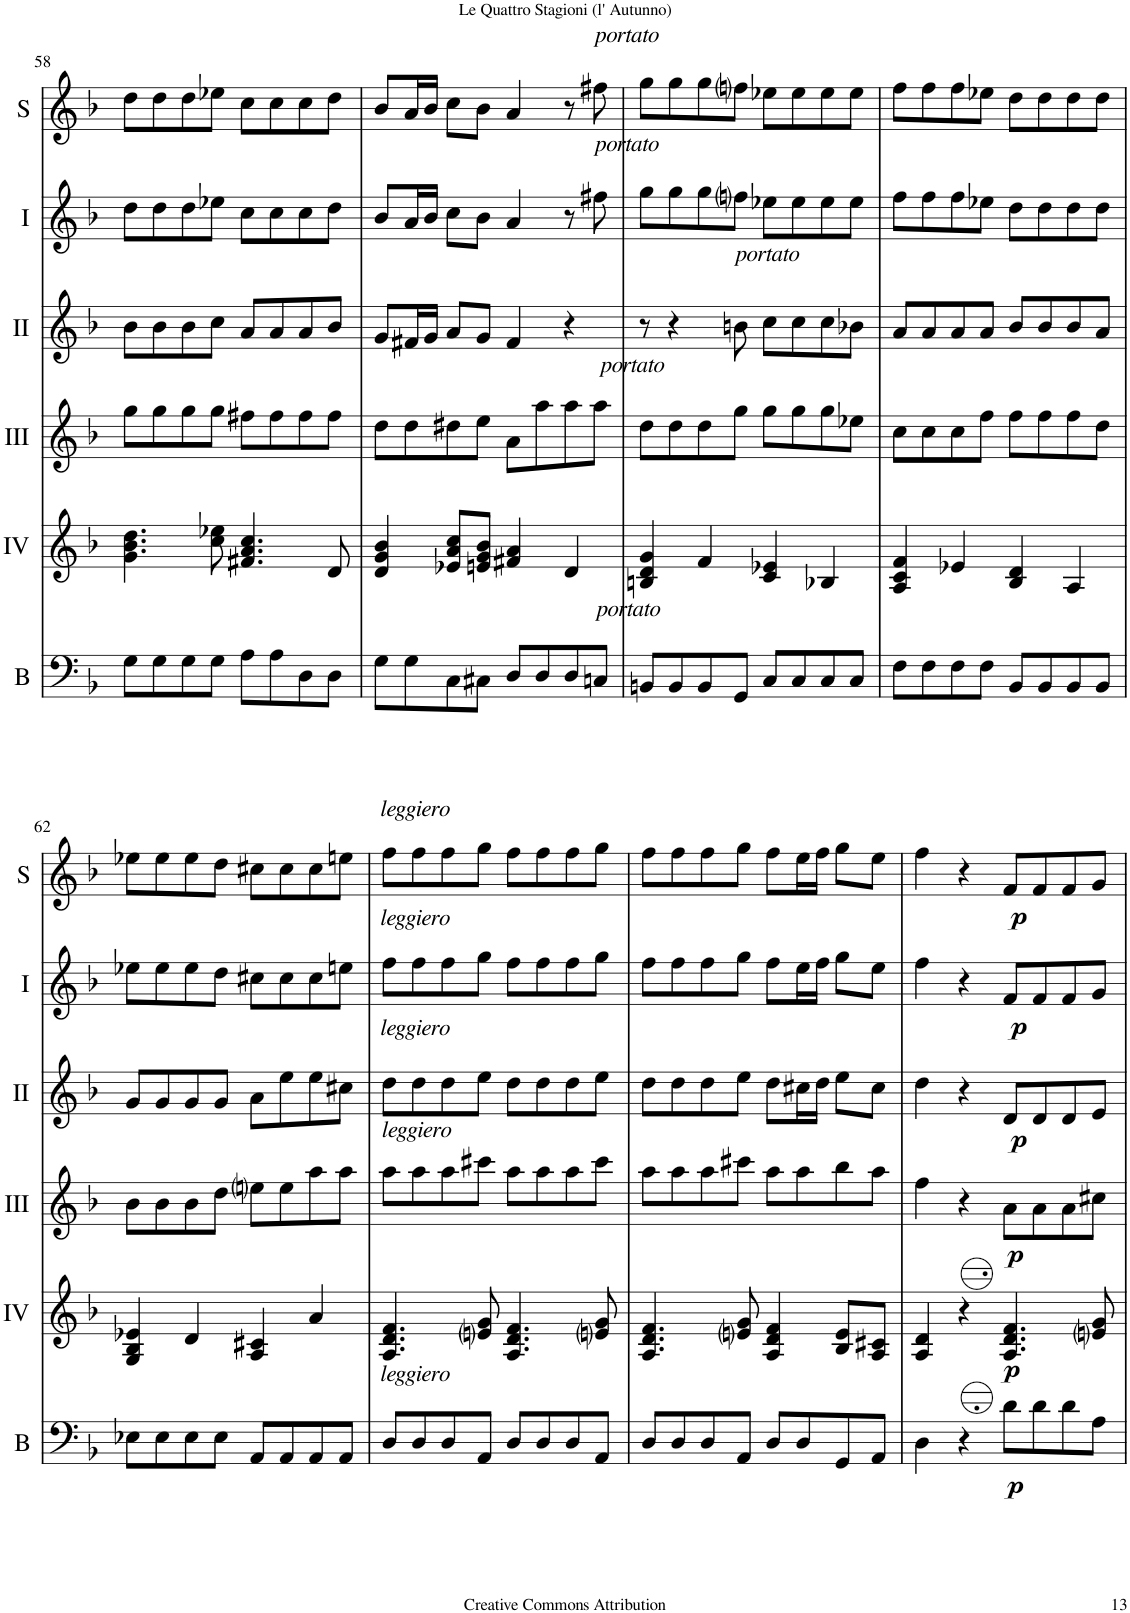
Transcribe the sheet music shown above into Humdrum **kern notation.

**kern	**dynam	**kern	**dynam	**kern	**dynam	**kern	**dynam	**kern	**dynam	**kern	**dynam
*part6	*part6	*part5	*part5	*part4	*part4	*part3	*part3	*part2	*part2	*part1	*part1
*staff6	*staff6	*staff5	*staff5	*staff4	*staff4	*staff3	*staff3	*staff2	*staff2	*staff1	*staff1
*I"Bass	*	*I"Acc. 4	*	*I"Acc. 3	*	*I"Acc. 2	*	*I"Acc. 1	*	*I"Acc. Solo	*
*I'B	*	*	*	*	*	*	*	*	*	*I'S	*
!!LO:PB:g=z
*clefF4	*	*clefG2	*	*clefG2	*	*clefG2	*	*clefG2	*	*clefG2	*
*Trd7c12	*	*	*	*Trd7c12	*	*	*	*	*	*	*
*k[b-]	*	*k[b-]	*	*k[b-]	*	*k[b-]	*	*k[b-]	*	*k[b-]	*
*M4/4	*	*M4/4	*	*M4/4	*	*M4/4	*	*M4/4	*	*M4/4	*
*met(c)	*	*met(c)	*	*met(c)	*	*met(c)	*	*met(c)	*	*met(c)	*
=58	=58	=58	=58	=58	=58	=58	=58	=58	=58	=58	=58
8G\L	.	4.g\ 4.b-\ 4.dd\	.	8gg\L	.	8b-\L	.	8dd\L	.	8dd\L	.
8G\	.	.	.	8gg\	.	8b-\	.	8dd\	.	8dd\	.
8G\	.	.	.	8gg\	.	8b-\	.	8dd\	.	8dd\	.
8G\J	.	8cc\ 8ee-X\	.	8gg\J	.	8cc\J	.	8ee-X\J	.	8ee-X\J	.
8A\L	.	4.f#X/ 4.a/ 4.cc/	.	8ff#X\L	.	8a/L	.	8cc\L	.	8cc\L	.
8A\	.	.	.	8ff#\	.	8a/	.	8cc\	.	8cc\	.
8D\	.	.	.	8ff#\	.	8a/	.	8cc\	.	8cc\	.
8D\J	.	8d/	.	8ff#\J	.	8b-/J	.	8dd\J	.	8dd\J	.
=59	=59	=59	=59	=59	=59	=59	=59	=59	=59	=59	=59
8G\L	.	4d/ 4g/ 4b-/	.	8dd\L	.	8g/L	.	8b-/L	.	8b-/L	.
8G\	.	.	.	8dd\	.	16f#X/L	.	16a/L	.	16a/L	.
.	.	.	.	.	.	16g/JJ	.	16b-/JJ	.	16b-/JJ	.
8C\	.	8e-X/ 8a/ 8cc/L	.	8dd#X\	.	8a/L	.	8cc\L	.	8cc\L	.
8C#X\J	.	8en/ 8g/ 8b-/J	.	8ee\J	.	8g/J	.	8b-\J	.	8b-\J	.
8D/L	.	4f#X/ 4a/	.	8a\L	.	4f#/	.	4a/	.	4a/	.
8D/	.	.	.	8aa\	.	.	.	.	.	.	.
8D/	.	4d/	.	8aa\	.	4r	.	8r	.	8r	.
!	!	!	!	!	!	!	!	!	!	!LO:TX:a:i:t=portato	!
!	!	!	!	!	!	!	!	!LO:TX:a:i:t=portato	!	!	!
!	!	!	!	!LO:TX:a:i:t=portato	!	!	!	!	!	!	!
!LO:TX:a:i:t=portato	!	!	!	!	!	!	!	!	!	!	!
8Cn/J	.	.	.	8aa\J	.	.	.	8ff#X\	.	8ff#X\	.
=60	=60	=60	=60	=60	=60	=60	=60	=60	=60	=60	=60
8BBn/L	.	4Bn/ 4d/ 4g/	.	8dd\L	.	8r	.	8gg\L	.	8gg\L	.
8BB/	.	.	.	8dd\	.	4r	.	8gg\	.	8gg\	.
8BB/	.	4f/	.	8dd\	.	.	.	8gg\	.	8gg\	.
!	!	!	!	!	!	!LO:TX:a:i:t=portato	!	!	!	!	!
8GG/J	.	.	.	8gg\J	.	8bn\	.	8ffni\J	.	8ffni\J	.
8C/L	.	4c/ 4e-X/	.	8gg\L	.	8cc\L	.	8ee-X\L	.	8ee-X\L	.
8C/	.	.	.	8gg\	.	8cc\	.	8ee-\	.	8ee-\	.
8C/	.	4B-X/	.	8gg\	.	8cc\	.	8ee-\	.	8ee-\	.
8C/J	.	.	.	8ee-X\J	.	8b-X\J	.	8ee-\J	.	8ee-\J	.
=61	=61	=61	=61	=61	=61	=61	=61	=61	=61	=61	=61
8F\L	.	4A/ 4c/ 4f/	.	8cc\L	.	8a/L	.	8ff\L	.	8ff\L	.
8F\	.	.	.	8cc\	.	8a/	.	8ff\	.	8ff\	.
8F\	.	4e-X/	.	8cc\	.	8a/	.	8ff\	.	8ff\	.
8F\J	.	.	.	8ff\J	.	8a/J	.	8ee-X\J	.	8ee-X\J	.
8BB-/L	.	4B-/ 4d/	.	8ff\L	.	8b-/L	.	8dd\L	.	8dd\L	.
8BB-/	.	.	.	8ff\	.	8b-/	.	8dd\	.	8dd\	.
8BB-/	.	4A/	.	8ff\	.	8b-/	.	8dd\	.	8dd\	.
8BB-/J	.	.	.	8dd\J	.	8a/J	.	8dd\J	.	8dd\J	.
!!LO:LB:g=z
=62	=62	=62	=62	=62	=62	=62	=62	=62	=62	=62	=62
8E-X\L	.	4G/ 4B-/ 4e-X/	.	8b-\L	.	8g/L	.	8ee-X\L	.	8ee-X\L	.
8E-\	.	.	.	8b-\	.	8g/	.	8ee-\	.	8ee-\	.
8E-\	.	4d/	.	8b-\	.	8g/	.	8ee-\	.	8ee-\	.
8E-\J	.	.	.	8dd\J	.	8g/J	.	8dd\J	.	8dd\J	.
8AA/L	.	4A/ 4c#X/	.	8eeni\L	.	8a\L	.	8cc#X\L	.	8cc#X\L	.
8AA/	.	.	.	8ee\	.	8ee\	.	8cc#\	.	8cc#\	.
8AA/	.	4a/	.	8aa\	.	8ee\	.	8cc#\	.	8cc#\	.
8AA/J	.	.	.	8aa\J	.	8cc#X\J	.	8een\J	.	8een\J	.
=63	=63	=63	=63	=63	=63	=63	=63	=63	=63	=63	=63
!	!	!	!	!	!	!	!	!	!	!LO:TX:a:i:t=leggiero	!
!	!	!	!	!	!	!	!	!LO:TX:a:i:t=leggiero	!	!	!
!	!	!	!	!	!	!LO:TX:a:i:t=leggiero	!	!	!	!	!
!	!	!	!	!LO:TX:a:i:t=leggiero	!	!	!	!	!	!	!
!LO:TX:a:i:t=leggiero	!	!	!	!	!	!	!	!	!	!	!
8D/L	.	4.A/ 4.d/ 4.f/	.	8aa\L	.	8dd\L	.	8ff\L	.	8ff\L	.
8D/	.	.	.	8aa\	.	8dd\	.	8ff\	.	8ff\	.
8D/	.	.	.	8aa\	.	8dd\	.	8ff\	.	8ff\	.
8AA/J	.	8eni/ 8g/	.	8ccc#X\J	.	8ee\J	.	8gg\J	.	8gg\J	.
8D/L	.	4.A/ 4.d/ 4.f/	.	8aa\L	.	8dd\L	.	8ff\L	.	8ff\L	.
8D/	.	.	.	8aa\	.	8dd\	.	8ff\	.	8ff\	.
8D/	.	.	.	8aa\	.	8dd\	.	8ff\	.	8ff\	.
8AA/J	.	8eni/ 8g/	.	8ccc#\J	.	8ee\J	.	8gg\J	.	8gg\J	.
=64	=64	=64	=64	=64	=64	=64	=64	=64	=64	=64	=64
8D/L	.	4.A/ 4.d/ 4.f/	.	8aa\L	.	8dd\L	.	8ff\L	.	8ff\L	.
8D/	.	.	.	8aa\	.	8dd\	.	8ff\	.	8ff\	.
8D/	.	.	.	8aa\	.	8dd\	.	8ff\	.	8ff\	.
8AA/J	.	8eni/ 8g/	.	8ccc#X\J	.	8ee\J	.	8gg\J	.	8gg\J	.
8D/L	.	4A/ 4d/ 4f/	.	8aa\L	.	8dd\L	.	8ff\L	.	8ff\L	.
8D/	.	.	.	8aa\	.	16cc#X\L	.	16ee\L	.	16ee\L	.
.	.	.	.	.	.	16dd\JJ	.	16ff\JJ	.	16ff\JJ	.
8GG/	.	8B-/ 8e/L	.	8bb-\	.	8ee\L	.	8gg\L	.	8gg\L	.
8AA/J	.	8A/ 8c#X/J	.	8aa\J	.	8cc#\J	.	8ee\J	.	8ee\J	.
=65	=65	=65	=65	=65	=65	=65	=65	=65	=65	=65	=65
4D\	.	4A/ 4d/	.	4ff\	.	4dd\	.	4ff\	.	4ff\	.
4r	.	4r	.	4r	.	4r	.	4r	.	4r	.
!	!LO:DY:b	!	!LO:DY:b	!	!LO:DY:b	!	!LO:DY:b	!	!LO:DY:b	!	!LO:DY:b
8d\L	p	4.A/ 4.d/ 4.f/	p	8a\L	p	8d/L	p	8f/L	p	8f/L	p
8d\	.	.	.	8a\	.	8d/	.	8f/	.	8f/	.
8d\	.	.	.	8a\	.	8d/	.	8f/	.	8f/	.
8A\J	.	8eni/ 8g/	.	8cc#X\J	.	8e/J	.	8g/J	.	8g/J	.
=	=	=	=	=	=	=	=	=	=	=	=
*-	*-	*-	*-	*-	*-	*-	*-	*-	*-	*-	*-
